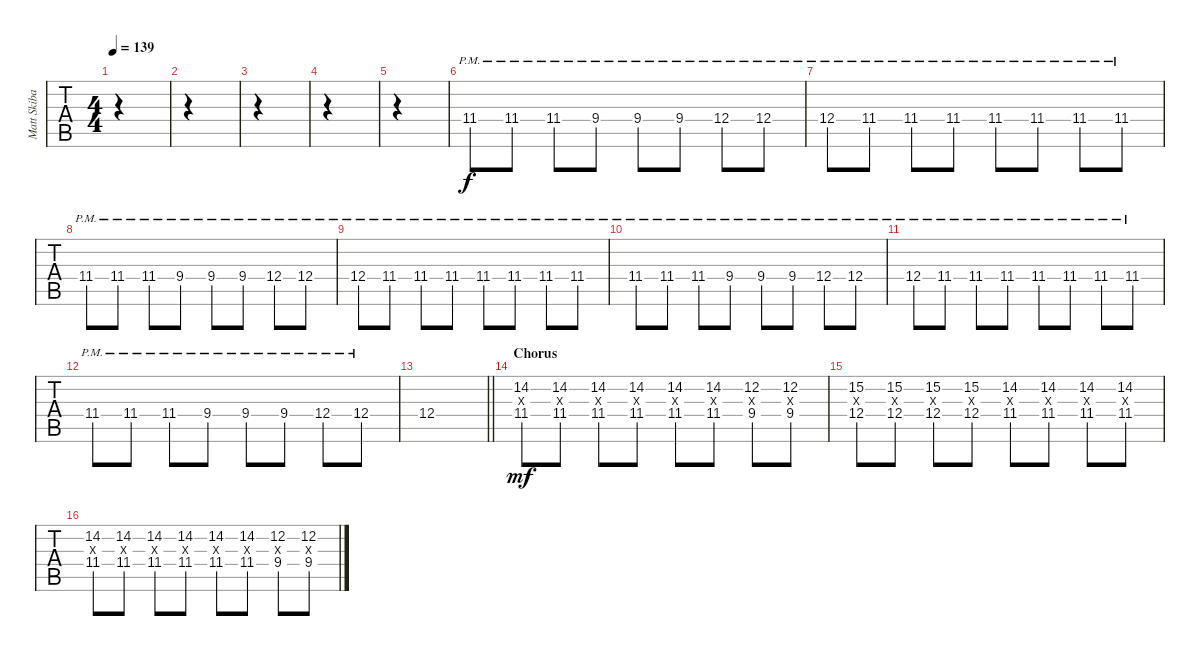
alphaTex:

\track ("Matt Skiba - Guitar Two" "Matt Skiba") {instrument distortionguitar}
\staff {tabs}
\tuning (E4 B3 G3 D3 A2 E2) {hide}
\ts (4 4)
\tempo 139
\clef g2
\ks a
|
|
|
|
|
11.4{pm}.8{volume 9} 11.4{pm}.8 11.4{pm}.8 9.4{pm}.8 9.4{pm}.8 9.4{pm}.8 12.4{pm}.8 12.4{pm}.8 |
12.4{pm}.8 11.4{pm}.8 11.4{pm}.8 11.4{pm}.8 11.4{pm}.8 11.4{pm}.8 11.4{pm}.8 11.4{pm}.8 |
11.4{pm}.8 11.4{pm}.8 11.4{pm}.8 9.4{pm}.8 9.4{pm}.8 9.4{pm}.8 12.4{pm}.8 12.4{pm}.8 |
12.4{pm}.8 11.4{pm}.8 11.4{pm}.8 11.4{pm}.8 11.4{pm}.8 11.4{pm}.8 11.4{pm}.8 11.4{pm}.8 |
11.4{pm}.8 11.4{pm}.8 11.4{pm}.8 9.4{pm}.8 9.4{pm}.8 9.4{pm}.8 12.4{pm}.8 12.4{pm}.8 |
12.4{pm}.8 11.4{pm}.8 11.4{pm}.8 11.4{pm}.8 11.4{pm}.8 11.4{pm}.8 11.4{pm}.8 11.4{pm}.8 |
11.4{pm}.8 11.4{pm}.8 11.4{pm}.8 9.4{pm}.8 9.4{pm}.8 9.4{pm}.8 12.4{pm}.8 12.4{pm}.8 |
\barLineRight lightlight
12.4.1 |
\section ("" "Chorus")
(14.2 11.3{x} 11.4).8{dy mf volume 11 instrument distortionguitar} (14.2 11.3{x} 11.4).8 (14.2 11.3{x} 11.4).8 (14.2 11.3{x} 11.4).8 (14.2 11.3{x} 11.4).8 (14.2 11.3{x} 11.4).8 (12.2 9.3{x} 9.4).8 (12.2 9.3{x} 9.4).8 |
(15.2 12.3{x} 12.4).8 (15.2 12.3{x} 12.4).8 (15.2 12.3{x} 12.4).8 (15.2 12.3{x} 12.4).8 (14.2 11.3{x} 11.4).8 (14.2 11.3{x} 11.4).8 (14.2 11.3{x} 11.4).8 (14.2 11.3{x} 11.4).8 |
(14.2 11.3{x} 11.4).8 (14.2 11.3{x} 11.4).8 (14.2 11.3{x} 11.4).8 (14.2 11.3{x} 11.4).8 (14.2 11.3{x} 11.4).8 (14.2 11.3{x} 11.4).8 (12.2 9.3{x} 9.4).8 (12.2 9.3{x} 9.4).8
